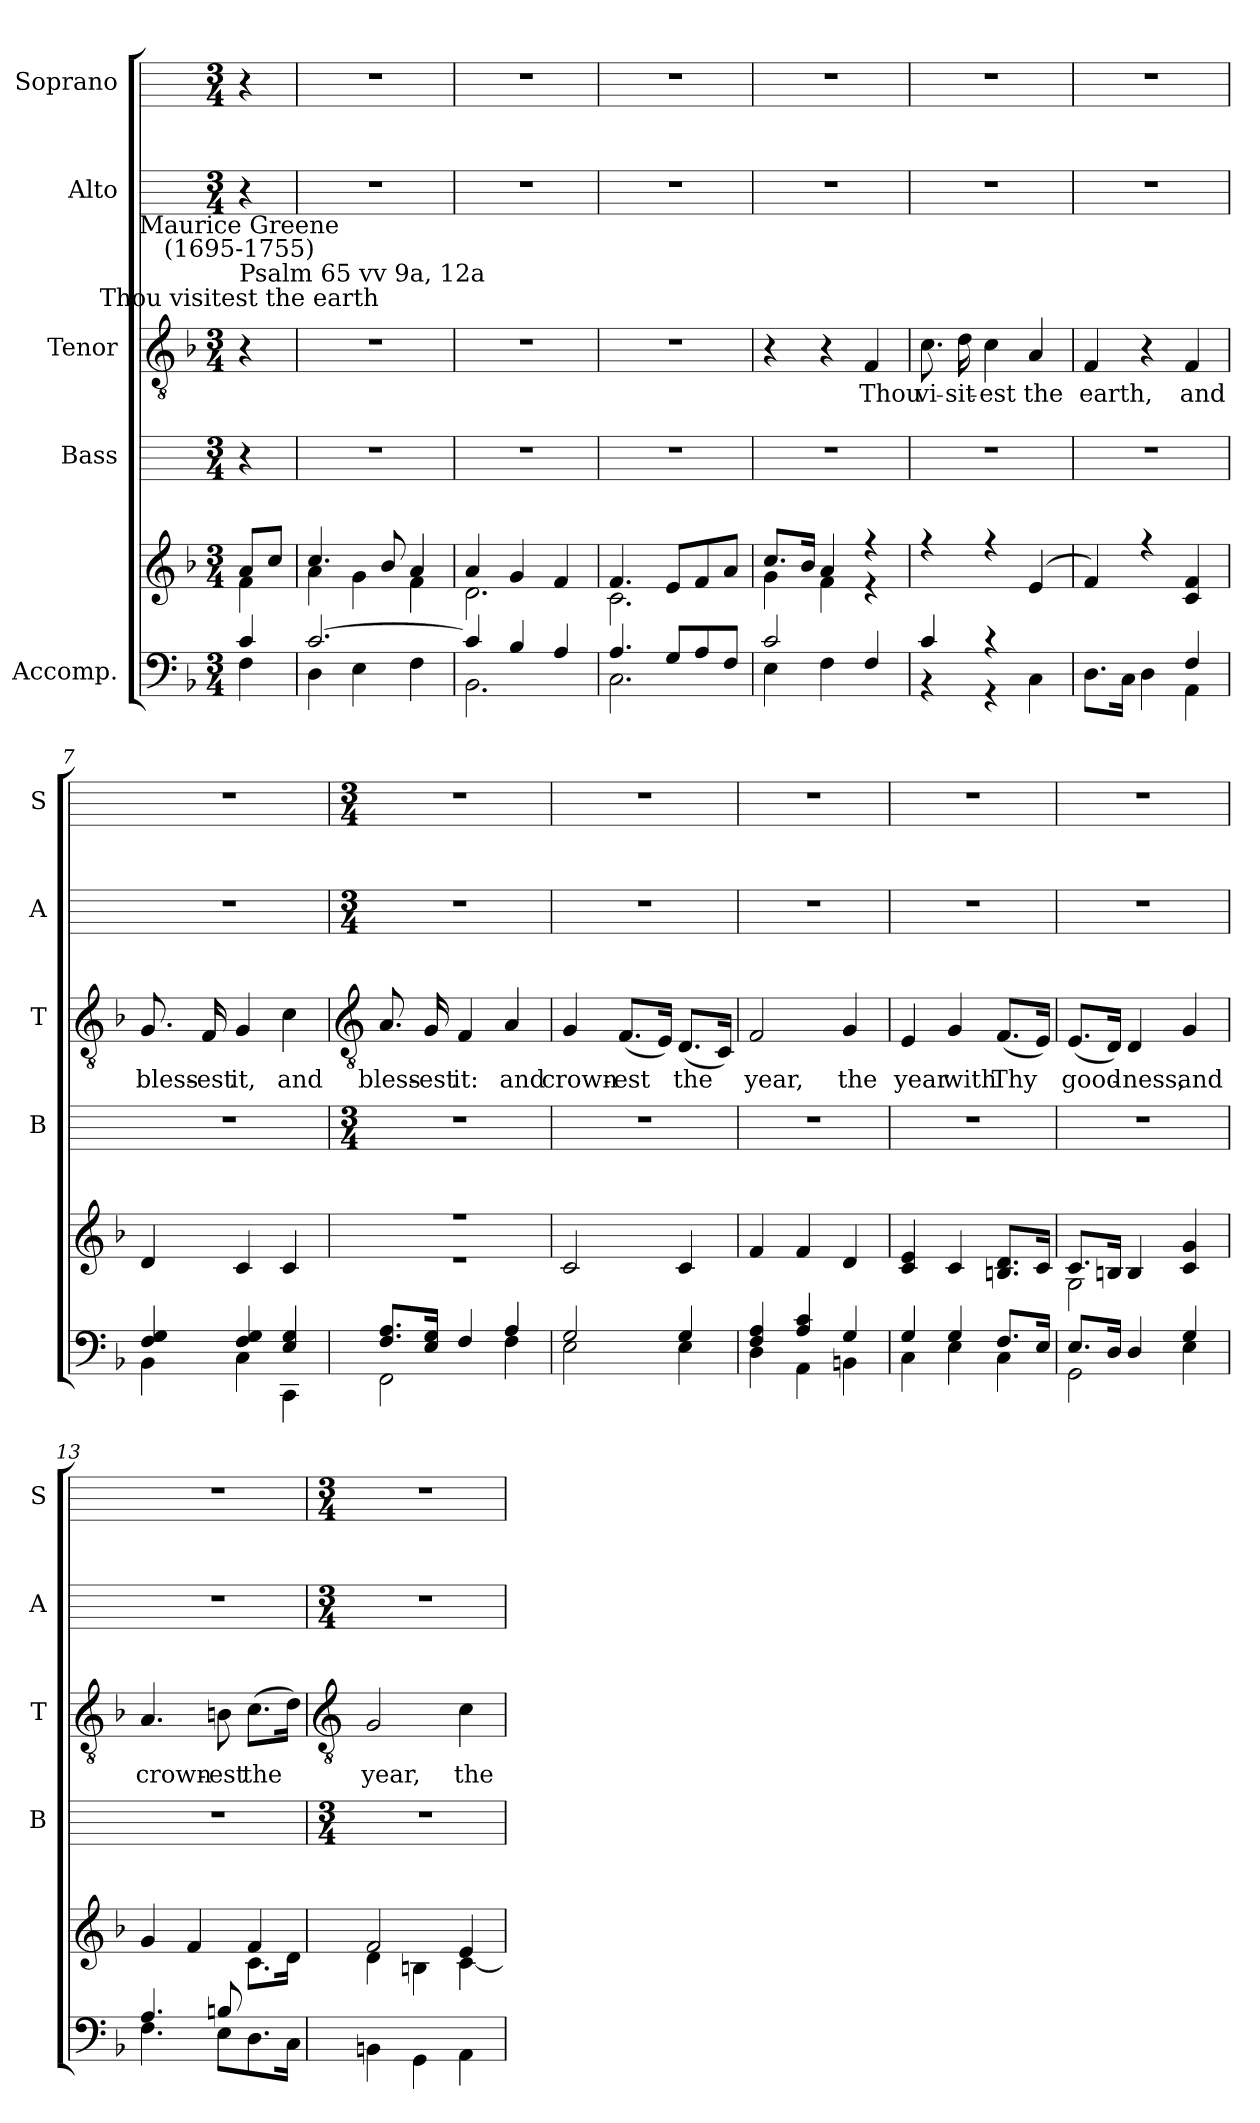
**kern	**kern	**kern	**kern	**text	**kern	**kern
*part5	*part5	*part4	*part3	*part3	*part2	*part1
*staff6	*staff5	*staff4	*staff3	*staff3	*staff2	*staff1
*I"Accomp.	*	*I"Bass	*I"Tenor	*	*I"Alto	*I"Soprano
*	*	*I'B	*I'T	*	*I'A	*I'S
*clefF4	*clefG2	*	*clefGv2	*	*	*
*k[b-]	*k[b-]	*	*k[b-]	*	*	*
*F:	*F:	*	*F:	*	*	*
*M3/4	*M3/4	*M3/4	*M3/4	*	*M3/4	*M3/4
=	=	=	=	=	=	=
*^	*^	*	*	*	*	*
!	!	!	!	!	!LO:TX:a:cj:t=Thou visitest the earth	!	!	!
!	!	!	!	!	!LO:TX:a:t=Psalm 65 vv 9a, 12a	!	!	!
!	!	!	!	!	!LO:TX:a:cj:t=Maurice Greene\n(1695-1755)	!	!	!
4c/	4F\	8a/L	4f\	4r	4r	.	4r	4r
.	.	8cc/J	.	.	.	.	.	.
=1	=1	=1	=1	=1	=1	=1	=1	=1
!	!	!	!	!	!LO:N:vis=1	!	!	!
[2.c/	4D\	4.cc/	4a\	2.r	2.r	.	2.r	2.r
.	4E\	.	4g\	.	.	.	.	.
.	.	8b-/	.	.	.	.	.	.
.	4F\	4a/	4f\	.	.	.	.	.
=2	=2	=2	=2	=2	=2	=2	=2	=2
!	!	!	!	!	!LO:N:vis=1	!	!	!
4c/]	2.BB-\	4a/	2.d\	2.r	2.r	.	2.r	2.r
4B-/	.	4g/	.	.	.	.	.	.
4A/	.	4f/	.	.	.	.	.	.
=3	=3	=3	=3	=3	=3	=3	=3	=3
!	!	!	!	!	!LO:N:vis=1	!	!	!
4.A/	2.C\	4.f/	2.c\	2.r	2.r	.	2.r	2.r
8G/L	.	8e/L	.	.	.	.	.	.
8A/	.	8f/	.	.	.	.	.	.
8F/J	.	8a/J	.	.	.	.	.	.
=4	=4	=4	=4	=4	=4	=4	=4	=4
2c/	4E\	8.cc/L	4g\	2.r	4r	.	2.r	2.r
.	.	16b-/J	.	.	.	.	.	.
.	4F\	4a/	4f\	.	4r	.	.	.
!	!	!	!	!	!	!LO:LY:b	!	!
4F/	4ryy	4r	4r	.	4F	Thou	.	.
=5	=5	=5	=5	=5	=5	=5	=5	=5
!	!	!	!LO:N:vis=1	!	!	!LO:LY:b	!	!
4c/	4r	4r	2.ryy	2.r	8.c	vi-	2.r	2.r
!	!	!	!	!	!	!LO:LY:b	!	!
.	.	.	.	.	16d	-sit-	.	.
!	!	!	!	!	!	!LO:LY:b	!	!
4r	4r	4r	.	.	4c	-est	.	.
!	!	!	!	!	!	!LO:LY:b	!	!
4ryy	4C\	(>4e/	.	.	4A	the	.	.
=6	=6	=6	=6	=6	=6	=6	=6	=6
!	!	!	!LO:N:vis=1	!	!	!LO:LY:b	!	!
4ryy	8.D\L	4f/)	2.ryy	2.r	4F	earth,	2.r	2.r
.	16C\J	.	.	.	.	.	.	.
4ryy	4D\	4r	.	.	4r	.	.	.
!	!	!	!	!	!	!LO:LY:b	!	!
4F/	4AA\	4c/ 4f/	.	.	4F	and	.	.
=7	=7	=7	=7	=7	=7	=7	=7	=7
!	!	!	!LO:N:vis=1	!	!	!LO:LY:b	!	!
4F/ 4G/	4BB-\	4d/	2.ryy	2.r	8.G	bless-	2.r	2.r
!	!	!	!	!	!	!LO:LY:b	!	!
.	.	.	.	.	16F	-est	.	.
!	!	!	!	!	!	!LO:LY:b	!	!
4F/ 4G/	4C\	4c/	.	.	4G	it,	.	.
!	!	!	!	!	!	!LO:LY:b	!	!
4E/ 4G/	4CC\	4c/	.	.	4c	and	.	.
!!LO:LB:g=z
=8	=8	=8	=8	=8	=8	=8	=8	=8
*	*	*	*	*	*clefGv2	*	*	*
*	*	*	*	*M3/4	*	*	*M3/4	*M3/4
!	!	!LO:N:vis=1	!LO:N:vis=1	!	!	!LO:LY:b	!	!
8.F/ 8.A/L	2FF\	2.r	2.r	2.r	8.A	bless-	2.r	2.r
!	!	!	!	!	!	!LO:LY:b	!	!
16E/ 16G/J	.	.	.	.	16G	-est	.	.
!	!	!	!	!	!	!LO:LY:b	!	!
4F/	.	.	.	.	4F	it:	.	.
!	!	!	!	!	!	!LO:LY:b	!	!
4A/	4F\	.	.	.	4A	and	.	.
=9	=9	=9	=9	=9	=9	=9	=9	=9
!	!	!	!LO:N:vis=1	!	!	!LO:LY:b	!	!
2G/	2E\	2c/	2.ryy	2.r	4G	crown-	2.r	2.r
!	!	!	!	!	!	!LO:LY:b	!	!
.	.	.	.	.	(<8.FL	-est	.	.
.	.	.	.	.	16EJ)	.	.	.
!	!	!	!	!	!	!LO:LY:b	!	!
4G/	4E\	4c/	.	.	(<8.DL	the	.	.
.	.	.	.	.	16CJ)	.	.	.
=10	=10	=10	=10	=10	=10	=10	=10	=10
!	!	!	!LO:N:vis=1	!	!	!LO:LY:b	!	!
4F/ 4A/	4D\	4f/	2.ryy	2.r	2F	year,	2.r	2.r
4A/ 4c/	4AA\	4f/	.	.	.	.	.	.
!	!	!	!	!	!	!LO:LY:b	!	!
4G/	4BBn\	4d/	.	.	4G	the	.	.
=11	=11	=11	=11	=11	=11	=11	=11	=11
!	!	!	!LO:N:vis=1	!	!	!LO:LY:b	!	!
4G/	4C\	4c/ 4e/	2.ryy	2.r	4E	year	2.r	2.r
!	!	!	!	!	!	!LO:LY:b	!	!
4G/	4E\	4c/	.	.	4G	with	.	.
!	!	!	!	!	!	!LO:LY:b	!	!
8.F/L	4C\	8.Bn/ 8.d/L	.	.	(<8.FL	Thy	.	.
16E/J	.	16c/J	.	.	16EJ)	.	.	.
=12	=12	=12	=12	=12	=12	=12	=12	=12
!	!	!	!	!	!	!LO:LY:b	!	!
8.E/L	2GG\	8.c/L	2G\	2.r	(<8.EL	good-	2.r	2.r
16D/J	.	16Bn/J	.	.	16DJ)	.	.	.
!	!	!	!	!	!	!LO:LY:b	!	!
4D/	.	4B/	.	.	4D	ness,	.	.
!	!	!	!	!	!	!LO:LY:b	!	!
4G/	4E\	4c/ 4g/	4ryy	.	4G	and	.	.
=13	=13	=13	=13	=13	=13	=13	=13	=13
!	!	!	!	!	!	!LO:LY:b	!	!
4.A/	4.F\	4g/	2ryy	2.r	4.A	crown-	2.r	2.r
.	.	4f/	.	.	.	.	.	.
!	!	!	!	!	!	!LO:LY:b	!	!
8Bn/	8E\L	.	.	.	8Bn	-est	.	.
!	!	!	!	!	!	!LO:LY:b	!	!
4ryy	8.D\	4f/	8.c\L	.	(>8.cL	the	.	.
.	16C\J	.	16d\J	.	16dJ)	.	.	.
!!LO:LB:g=z
=14	=14	=14	=14	=14	=14	=14	=14	=14
*	*	*	*	*	*clefGv2	*	*	*
*	*	*	*	*M3/4	*	*	*M3/4	*M3/4
!LO:N:vis=1	!	!	!	!	!	!LO:LY:b	!	!
2.ryy	4BBn\	2f/	4d\	2.r	2G	year,	2.r	2.r
.	4GG\	.	4Bn\	.	.	.	.	.
!	!	!	!	!	!	!LO:LY:b	!	!
.	4AA\	4e/	[4c\	.	4c	the	.	.
*v	*v	*	*	*	*	*	*	*
*	*v	*v	*	*	*	*	*
=	=	=	=	=	=	=
*-	*-	*-	*-	*-	*-	*-
